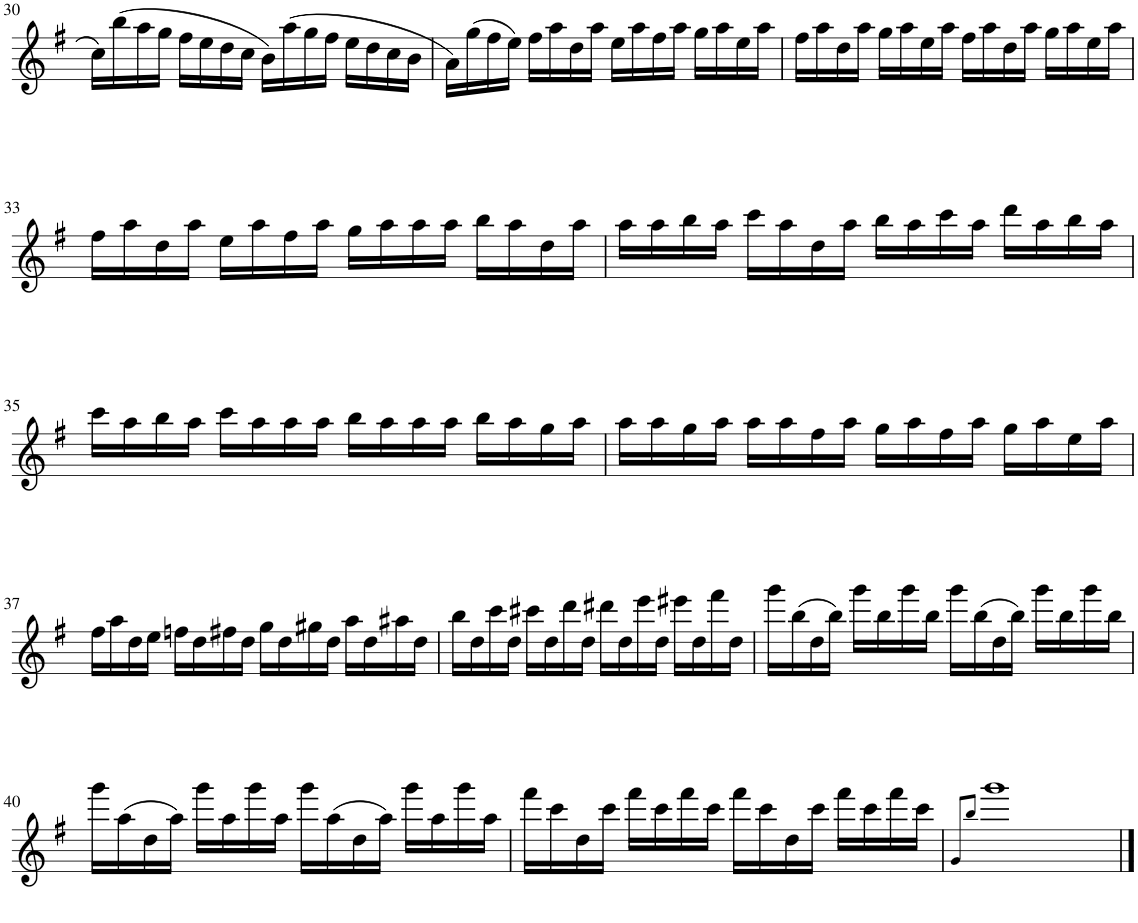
**kern
*part1
*staff1
*I"Flöte
*I'Fl.
!!LO:PB:g=z
*clefG2
*k[f#]
*M4/4
=30
16cc\LL
(16bb\
16aa\
16gg\JJ
16ff#\LL
16ee\
16dd\
16cc\JJ
16b\LL)
(16aa\
16gg\
16ff#\JJ
16ee\LL
16dd\
16cc\
16b\JJ
=31
16a\LL)
(16gg\
16ff#\
16ee\JJ)
16ff#\LL
16aa\
16dd\
16aa\JJ
16ee\LL
16aa\
16ff#\
16aa\JJ
16gg\LL
16aa\
16ee\
16aa\JJ
=32
16ff#\LL
16aa\
16dd\
16aa\JJ
16gg\LL
16aa\
16ee\
16aa\JJ
16ff#\LL
16aa\
16dd\
16aa\JJ
16gg\LL
16aa\
16ee\
16aa\JJ
!!LO:LB:g=z
=33
16ff#\LL
16aa\
16dd\
16aa\JJ
16ee\LL
16aa\
16ff#\
16aa\JJ
16gg\LL
16aa\
16aa\
16aa\JJ
16bb\LL
16aa\
16dd\
16aa\JJ
=34
16aa\LL
16aa\
16bb\
16aa\JJ
16ccc\LL
16aa\
16dd\
16aa\JJ
16bb\LL
16aa\
16ccc\
16aa\JJ
16ddd\LL
16aa\
16bb\
16aa\JJ
!!LO:LB:g=z
=35
16ccc\LL
16aa\
16bb\
16aa\JJ
16ccc\LL
16aa\
16aa\
16aa\JJ
16bb\LL
16aa\
16aa\
16aa\JJ
16bb\LL
16aa\
16gg\
16aa\JJ
=36
16aa\LL
16aa\
16gg\
16aa\JJ
16aa\LL
16aa\
16ff#\
16aa\JJ
16gg\LL
16aa\
16ff#\
16aa\JJ
16gg\LL
16aa\
16ee\
16aa\JJ
!!LO:LB:g=z
=37
16ff#\LL
16aa\
16dd\
16ee\JJ
16ffn\LL
16dd\
16ff#X\
16dd\JJ
16gg\LL
16dd\
16gg#X\
16dd\JJ
16aa\LL
16dd\
16aa#X\
16dd\JJ
=38
16bb\LL
16dd\
16ccc\
16dd\JJ
16ccc#X\LL
16dd\
16ddd\
16dd\JJ
16ddd#X\LL
16dd\
16eee\
16dd\JJ
16eee#X\LL
16dd\
16fff#\
16dd\JJ
=39
16ggg\LL
(16bb\
16dd\
16bb\JJ)
16ggg\LL
16bb\
16ggg\
16bb\JJ
16ggg\LL
(16bb\
16dd\
16bb\JJ)
16ggg\LL
16bb\
16ggg\
16bb\JJ
!!LO:LB:g=z
=40
16ggg\LL
(16aa\
16dd\
16aa\JJ)
16ggg\LL
16aa\
16ggg\
16aa\JJ
16ggg\LL
(16aa\
16dd\
16aa\JJ)
16ggg\LL
16aa\
16ggg\
16aa\JJ
=41
16fff#\LL
16ccc\
16dd\
16ccc\JJ
16fff#\LL
16ccc\
16fff#\
16ccc\JJ
16fff#\LL
16ccc\
16dd\
16ccc\JJ
16fff#\LL
16ccc\
16fff#\
16ccc\JJ
=42
8qg/L
8qbb/J
1ggg
==
*-
